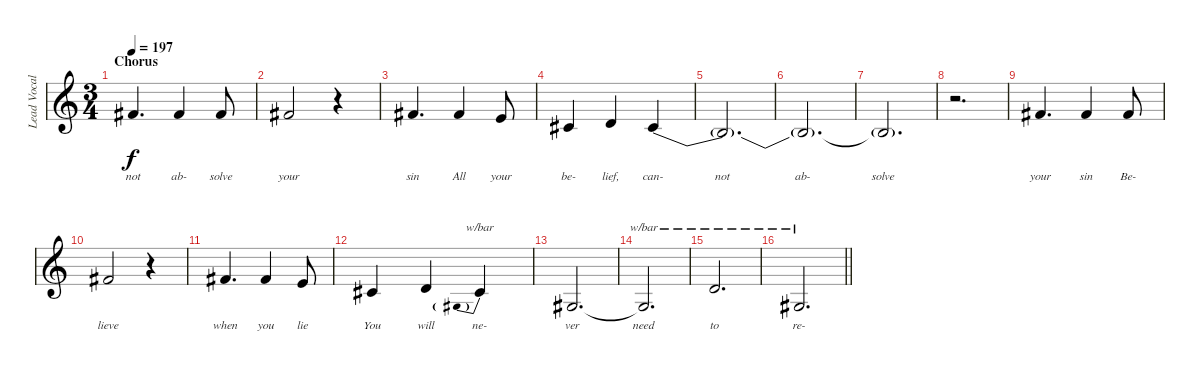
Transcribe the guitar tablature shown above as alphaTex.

\track ("Lead Vocals I" "Lead Vocal") {instrument lead6voice}
\staff {score}
\tuning (Eb4 Bb3 Gb3 Db3 Ab2 Db2) {hide}
\ts (3 4)
\section ("" "Chorus")
\tempo 197
\clef g2
\ks c
8.2.4{d lyrics (0 "not") lyrics (1 "") lyrics (2 "") lyrics (3 "") lyrics (4 "") dy f} 8.2.4{lyrics (0 "ab-") lyrics (1 "") lyrics (2 "") lyrics (3 "") lyrics (4 "")} 8.2.8{lyrics (0 "solve") lyrics (1 "") lyrics (2 "") lyrics (3 "") lyrics (4 "")} |
6.2{be (custom 0 4 10 4 20 0 60 0)}.2{lyrics (0 "your") lyrics (1 "") lyrics (2 "") lyrics (3 "") lyrics (4 "")} r.4 |
8.2.4{d lyrics (0 "sin") lyrics (1 "") lyrics (2 "") lyrics (3 "") lyrics (4 "")} 8.2.4{lyrics (0 "All") lyrics (1 "") lyrics (2 "") lyrics (3 "") lyrics (4 "")} 6.2.8{lyrics (0 "your") lyrics (1 "") lyrics (2 "") lyrics (3 "") lyrics (4 "")} |
7.3.4{lyrics (0 "be-") lyrics (1 "") lyrics (2 "") lyrics (3 "") lyrics (4 "")} 8.3.4{lyrics (0 "lief,") lyrics (1 "") lyrics (2 "") lyrics (3 "") lyrics (4 "")} 5.3{be (custom 0 4 30 4 32 6 35 6 38 4 42 4 45 0 60 0)}.4{lyrics (0 "can-") lyrics (1 "") lyrics (2 "") lyrics (3 "") lyrics (4 "")} |
5.3{t}.2{d lyrics (0 "not") lyrics (1 "") lyrics (2 "") lyrics (3 "") lyrics (4 "")} |
5.3{t}.2{d lyrics (0 "ab-") lyrics (1 "") lyrics (2 "") lyrics (3 "") lyrics (4 "")} |
5.3{t}.2{d lyrics (0 "solve") lyrics (1 "") lyrics (2 "") lyrics (3 "") lyrics (4 "")} |
r.2{d} |
8.2.4{d lyrics (0 "your") lyrics (1 "") lyrics (2 "") lyrics (3 "") lyrics (4 "")} 8.2.4{lyrics (0 "sin") lyrics (1 "") lyrics (2 "") lyrics (3 "") lyrics (4 "")} 8.2.8{lyrics (0 "Be-") lyrics (1 "") lyrics (2 "") lyrics (3 "") lyrics (4 "")} |
6.2{be (custom 0 4 10 4 20 0 60 0)}.2{lyrics (0 "lieve") lyrics (1 "") lyrics (2 "") lyrics (3 "") lyrics (4 "")} r.4 |
8.2.4{d lyrics (0 "when") lyrics (1 "") lyrics (2 "") lyrics (3 "") lyrics (4 "")} 8.2.4{lyrics (0 "you") lyrics (1 "") lyrics (2 "") lyrics (3 "") lyrics (4 "")} 6.2.8{lyrics (0 "lie") lyrics (1 "") lyrics (2 "") lyrics (3 "") lyrics (4 "")} |
7.3.4{lyrics (0 "You") lyrics (1 "") lyrics (2 "") lyrics (3 "") lyrics (4 "")} 8.3.4{lyrics (0 "will") lyrics (1 "") lyrics (2 "") lyrics (3 "") lyrics (4 "")} 7.4.4{tbe (predive default 0 10 60 10) lyrics (0 "ne-") lyrics (1 "") lyrics (2 "") lyrics (3 "") lyrics (4 "")} |
7.4{t}.2{d lyrics (0 "ver") lyrics (1 "") lyrics (2 "") lyrics (3 "") lyrics (4 "")} |
7.4{t}.2{d tbe (custom default 0 0 19 0 21 -4 39 -4 41 0 60 0) lyrics (0 "need") lyrics (1 "") lyrics (2 "") lyrics (3 "") lyrics (4 "")} |
7.4{t}.2{d tbe (custom default 0 12 19 12 21 10 39 10 41 6 60 6) lyrics (0 "to") lyrics (1 "") lyrics (2 "") lyrics (3 "") lyrics (4 "")} |
\barLineRight lightlight
7.4{t}.2{d tbe (custom default 0 0 18 0 21 -4 39 -4 41 -6 60 -6) lyrics (0 "re-") lyrics (1 "") lyrics (2 "") lyrics (3 "") lyrics (4 "")}
